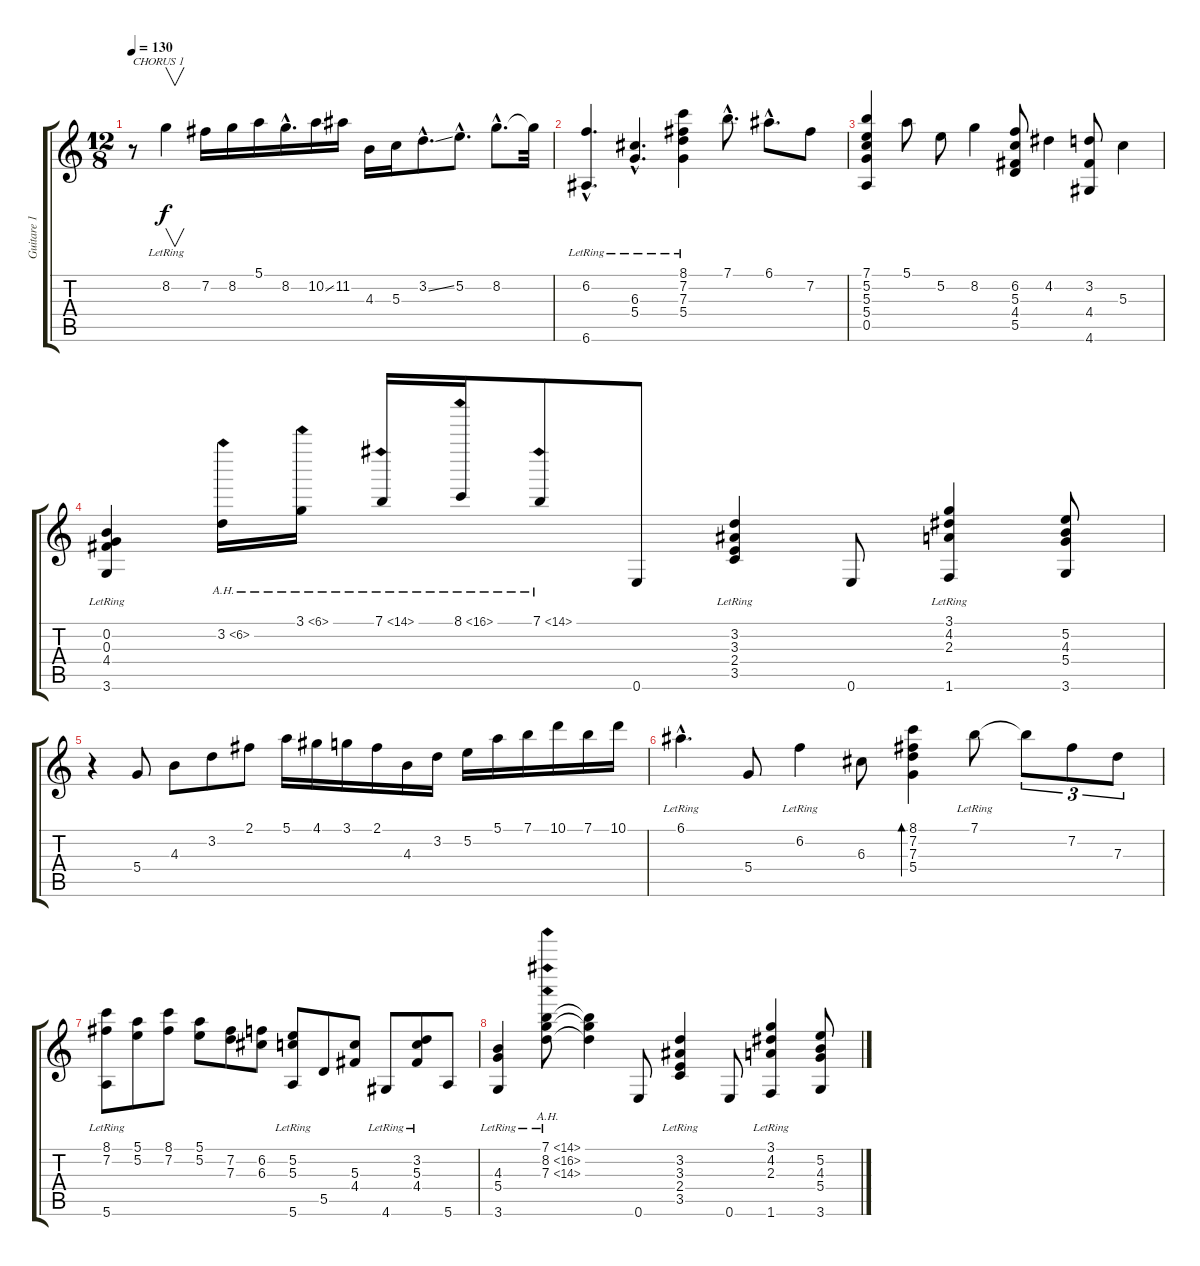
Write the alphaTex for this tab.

\track ("Guitare 1" "Guitare 1") {instrument acousticguitarsteel}
\staff {score tabs}
\tuning (E4 B3 G3 D3 A2 E2) {hide}
\ts (12 8)
\tempo 130
\clef g2
\ks c
r.8{txt "CHORUS 1" dy f} 8.2{lr}.4{v} 7.2.16 8.2.16 5.1.16 8.2{hac}.16{d} 10.2{ss}.16 11.2.16 4.3.16 5.3.16 3.2{ss hac}.8{d} 5.2{hac}.8{d} 8.2{hac}.8{d} 8.2{t}.32 |
(6.2{hac lr} 6.6{hac lr}).4{d} (6.3{hac lr} 5.4{hac lr}).4{d} (8.1 7.2{lr} 7.3{lr} 5.4{lr}).4 7.1{hac}.8{d} 6.1{hac}.8{d} 7.2.8 |
(7.1 5.2 5.3 5.4 0.5).4 5.1.8 5.2.8 8.2.4 (6.2 5.3 4.4 5.5).8 4.2.4 (3.2 4.4 4.6).8 5.3.4 |
(0.2{lr} 0.3{lr} 4.4{lr} 3.6{lr}).4 3.2{ah 3}.16 3.1{ah 3}.16 7.1{ah 7}.16 8.1{ah 8}.16 7.1{ah 7}.8 0.6.8 (3.2{lr} 3.3{lr} 2.4{lr} 3.5{lr}).4 0.6.8 (3.1 4.2 2.3 1.6{lr}).4 (5.2 4.3 5.4 3.6).8 |
r.4 5.4.8 4.3.8 3.2.8 2.1.8 5.1.16 4.1.16 3.1.16 2.1.16 4.3.16 3.2.16 5.2.16 5.1.16 7.1.16 10.1.16 7.1.16 10.1.16 |
6.1{hac lr}.4{d} 5.4.8 6.2{lr}.4 6.3.8 (8.1 7.2 7.3 5.4).4{bd 240} 7.1{lr}.8 7.1{t}.8{tu (3 2)} 7.2.8{tu (3 2)} 7.3.8{tu (3 2)} |
(8.1 7.2 5.6{lr}).8 (5.1 5.2).8 (8.1 7.2).8 (5.1 5.2).8 (7.2 7.3).8 (6.2 6.3).8 (5.2{lr} 5.3{lr} 5.6{lr}).8 5.5.8 (5.3 4.4).8 4.6{lr}.8 (3.2{lr} 5.3 4.4).8 5.6.8 |
(4.3{lr} 5.4{lr} 3.6{lr}).4 (7.1{ah 7 lr} 8.2{ah 8 lr} 7.3{ah 7 lr}).8 (7.1{t} 8.2{t} 7.3{t}).4 0.6.8 (3.2 3.3 2.4 3.5{lr}).4 0.6.8 (3.1 4.2 2.3 1.6{lr}).4 (5.2 4.3 5.4 3.6).8
